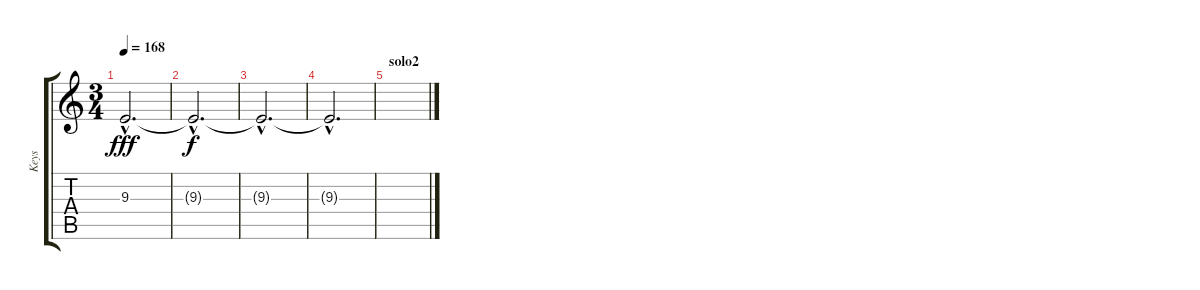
\track ("Keys" "Keys") {instrument synthstrings1}
\staff {score tabs}
\tuning (E4 B3 G3 D3 A2 E2) {hide}
\ts (3 4)
\tempo 168
\clef g2
\ks c
9.3{hac}.2{d dy fff} |
9.3{hac t}.2{d dy f} |
9.3{hac t}.2{d} |
9.3{hac t}.2{d} |
\section ("" "solo2")
